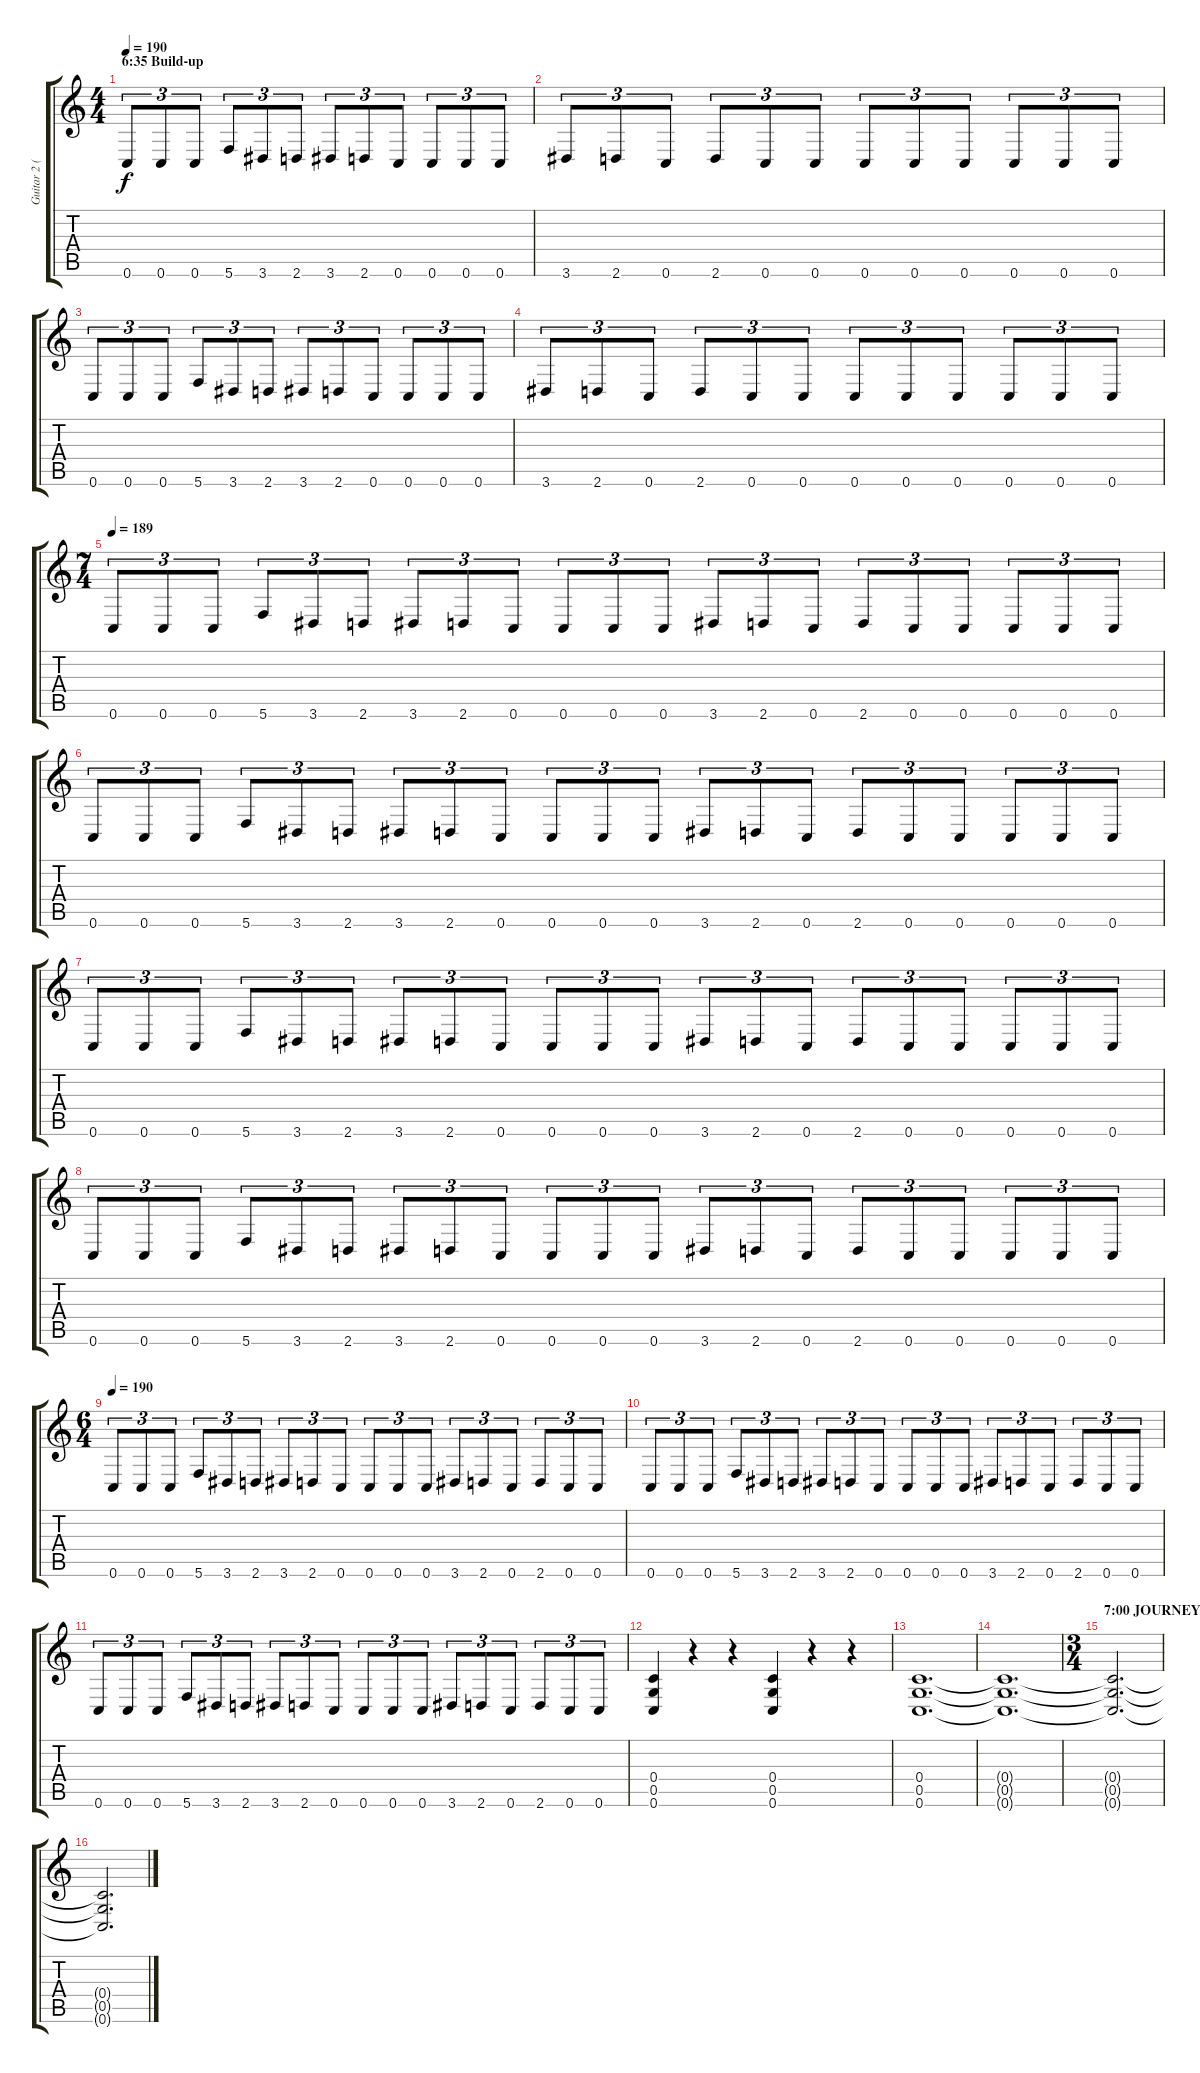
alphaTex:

\track ("Guitar 2 (Jari)" "Guitar 2 (") {instrument distortionguitar}
\staff {score tabs}
\tuning (D4 A3 F3 C3 G2 C2) {hide}
\ts (4 4)
\section ("" "6:35 Build-up")
\tempo 190
\clef g2
\ks c
0.6.8{tu (3 2) dy f} 0.6.8{tu (3 2)} 0.6.8{tu (3 2)} 5.6.8{tu (3 2)} 3.6.8{tu (3 2)} 2.6.8{tu (3 2)} 3.6.8{tu (3 2)} 2.6.8{tu (3 2)} 0.6.8{tu (3 2)} 0.6.8{tu (3 2)} 0.6.8{tu (3 2)} 0.6.8{tu (3 2)} |
3.6.8{tu (3 2)} 2.6.8{tu (3 2)} 0.6.8{tu (3 2)} 2.6.8{tu (3 2)} 0.6.8{tu (3 2)} 0.6.8{tu (3 2)} 0.6.8{tu (3 2)} 0.6.8{tu (3 2)} 0.6.8{tu (3 2)} 0.6.8{tu (3 2)} 0.6.8{tu (3 2)} 0.6.8{tu (3 2)} |
0.6.8{tu (3 2)} 0.6.8{tu (3 2)} 0.6.8{tu (3 2)} 5.6.8{tu (3 2)} 3.6.8{tu (3 2)} 2.6.8{tu (3 2)} 3.6.8{tu (3 2)} 2.6.8{tu (3 2)} 0.6.8{tu (3 2)} 0.6.8{tu (3 2)} 0.6.8{tu (3 2)} 0.6.8{tu (3 2)} |
3.6.8{tu (3 2)} 2.6.8{tu (3 2)} 0.6.8{tu (3 2)} 2.6.8{tu (3 2)} 0.6.8{tu (3 2)} 0.6.8{tu (3 2)} 0.6.8{tu (3 2)} 0.6.8{tu (3 2)} 0.6.8{tu (3 2)} 0.6.8{tu (3 2)} 0.6.8{tu (3 2)} 0.6.8{tu (3 2)} |
\ts (7 4)
\tempo 189
0.6.8{tu (3 2)} 0.6.8{tu (3 2)} 0.6.8{tu (3 2)} 5.6.8{tu (3 2)} 3.6.8{tu (3 2)} 2.6.8{tu (3 2)} 3.6.8{tu (3 2)} 2.6.8{tu (3 2)} 0.6.8{tu (3 2)} 0.6.8{tu (3 2)} 0.6.8{tu (3 2)} 0.6.8{tu (3 2)} 3.6.8{tu (3 2)} 2.6.8{tu (3 2)} 0.6.8{tu (3 2)} 2.6.8{tu (3 2)} 0.6.8{tu (3 2)} 0.6.8{tu (3 2)} 0.6.8{tu (3 2)} 0.6.8{tu (3 2)} 0.6.8{tu (3 2)} |
0.6.8{tu (3 2)} 0.6.8{tu (3 2)} 0.6.8{tu (3 2)} 5.6.8{tu (3 2)} 3.6.8{tu (3 2)} 2.6.8{tu (3 2)} 3.6.8{tu (3 2)} 2.6.8{tu (3 2)} 0.6.8{tu (3 2)} 0.6.8{tu (3 2)} 0.6.8{tu (3 2)} 0.6.8{tu (3 2)} 3.6.8{tu (3 2)} 2.6.8{tu (3 2)} 0.6.8{tu (3 2)} 2.6.8{tu (3 2)} 0.6.8{tu (3 2)} 0.6.8{tu (3 2)} 0.6.8{tu (3 2)} 0.6.8{tu (3 2)} 0.6.8{tu (3 2)} |
0.6.8{tu (3 2)} 0.6.8{tu (3 2)} 0.6.8{tu (3 2)} 5.6.8{tu (3 2)} 3.6.8{tu (3 2)} 2.6.8{tu (3 2)} 3.6.8{tu (3 2)} 2.6.8{tu (3 2)} 0.6.8{tu (3 2)} 0.6.8{tu (3 2)} 0.6.8{tu (3 2)} 0.6.8{tu (3 2)} 3.6.8{tu (3 2)} 2.6.8{tu (3 2)} 0.6.8{tu (3 2)} 2.6.8{tu (3 2)} 0.6.8{tu (3 2)} 0.6.8{tu (3 2)} 0.6.8{tu (3 2)} 0.6.8{tu (3 2)} 0.6.8{tu (3 2)} |
0.6.8{tu (3 2)} 0.6.8{tu (3 2)} 0.6.8{tu (3 2)} 5.6.8{tu (3 2)} 3.6.8{tu (3 2)} 2.6.8{tu (3 2)} 3.6.8{tu (3 2)} 2.6.8{tu (3 2)} 0.6.8{tu (3 2)} 0.6.8{tu (3 2)} 0.6.8{tu (3 2)} 0.6.8{tu (3 2)} 3.6.8{tu (3 2)} 2.6.8{tu (3 2)} 0.6.8{tu (3 2)} 2.6.8{tu (3 2)} 0.6.8{tu (3 2)} 0.6.8{tu (3 2)} 0.6.8{tu (3 2)} 0.6.8{tu (3 2)} 0.6.8{tu (3 2)} |
\ts (6 4)
\tempo 190
0.6.8{tu (3 2)} 0.6.8{tu (3 2)} 0.6.8{tu (3 2)} 5.6.8{tu (3 2)} 3.6.8{tu (3 2)} 2.6.8{tu (3 2)} 3.6.8{tu (3 2)} 2.6.8{tu (3 2)} 0.6.8{tu (3 2)} 0.6.8{tu (3 2)} 0.6.8{tu (3 2)} 0.6.8{tu (3 2)} 3.6.8{tu (3 2)} 2.6.8{tu (3 2)} 0.6.8{tu (3 2)} 2.6.8{tu (3 2)} 0.6.8{tu (3 2)} 0.6.8{tu (3 2)} |
0.6.8{tu (3 2)} 0.6.8{tu (3 2)} 0.6.8{tu (3 2)} 5.6.8{tu (3 2)} 3.6.8{tu (3 2)} 2.6.8{tu (3 2)} 3.6.8{tu (3 2)} 2.6.8{tu (3 2)} 0.6.8{tu (3 2)} 0.6.8{tu (3 2)} 0.6.8{tu (3 2)} 0.6.8{tu (3 2)} 3.6.8{tu (3 2)} 2.6.8{tu (3 2)} 0.6.8{tu (3 2)} 2.6.8{tu (3 2)} 0.6.8{tu (3 2)} 0.6.8{tu (3 2)} |
0.6.8{tu (3 2)} 0.6.8{tu (3 2)} 0.6.8{tu (3 2)} 5.6.8{tu (3 2)} 3.6.8{tu (3 2)} 2.6.8{tu (3 2)} 3.6.8{tu (3 2)} 2.6.8{tu (3 2)} 0.6.8{tu (3 2)} 0.6.8{tu (3 2)} 0.6.8{tu (3 2)} 0.6.8{tu (3 2)} 3.6.8{tu (3 2)} 2.6.8{tu (3 2)} 0.6.8{tu (3 2)} 2.6.8{tu (3 2)} 0.6.8{tu (3 2)} 0.6.8{tu (3 2)} |
(0.4 0.5 0.6).4 r.4 r.4 (0.4 0.5 0.6).4 r.4 r.4 |
(0.4 0.5 0.6).1{d} |
(0.4{t} 0.5{t} 0.6{t}).1{d} |
\ts (3 4)
\section ("" "7:00 JOURNEY INSIDE A DREAM")
(0.4{t} 0.5{t} 0.6{t}).2{d} |
(0.4{t} 0.5{t} 0.6{t}).2{d}
